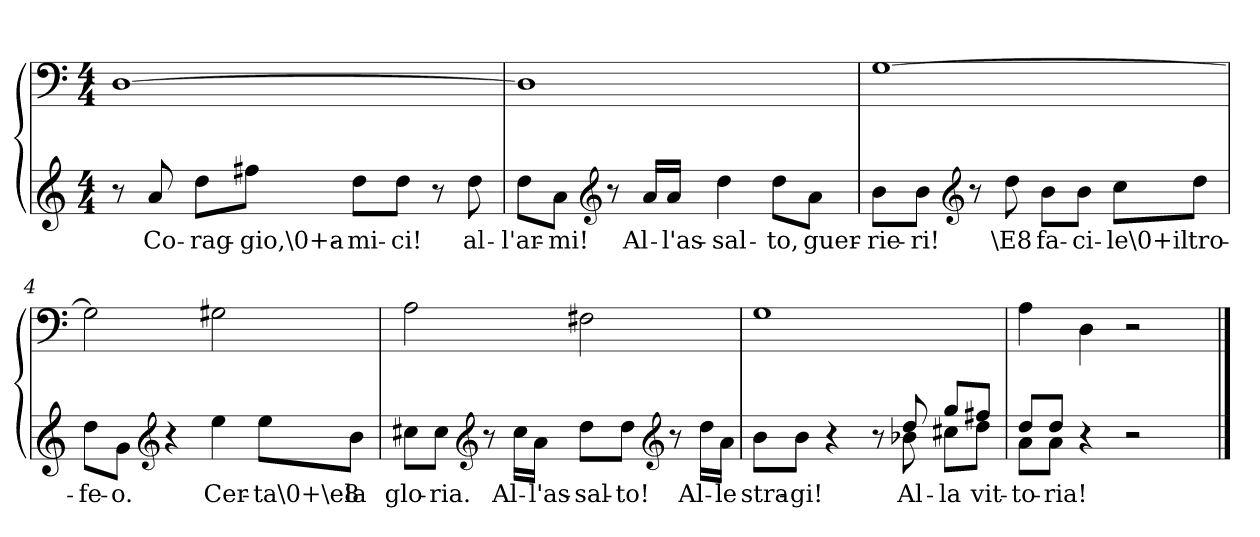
**kern	**text	**kern
*part1	*part1	*part1
*staff2	*staff2	*staff1
*clefG2	*	*clefF4
*k[]	*	*k[]
*C:	*	*C:
*M4/4	*	*M4/4
=1	=1	=1
8r	.	[1D\
8a/	Co-	.
8dd\L	-rag-	.
8ff#X\J	-gio,\0+a-	.
8dd\L	-mi-	.
8dd\J	-ci!	.
8r	.	.
8dd\	al-	.
=2	=2	=2
8dd\L	-l'ar-	1D\]
8a\J	-mi!	.
*clefG2	*	*
8r	.	.
16a/LL	Al-	.
16a/JJ	-l'as-	.
4dd\	-sal-	.
8dd\L	-to,	.
8a\J	guer-	.
=3	=3	=3
8b\L	-rie-	[1G\
8b\J	-ri!	.
*clefG2	*	*
8r	.	.
8dd\	\E8	.
8b\L	fa-	.
8b\J	-ci-	.
8cc\L	-le\0+il	.
8dd\J	tro-	.
=4	=4	=4
8dd\L	-fe-	2G\]
8g\J	-o.	.
*clefG2	*	*
4r	.	.
4ee\	Cer-	2G#X\
8ee\L	-ta\0+\e8	.
8b\J	la	.
=5	=5	=5
8cc#X\L	glo-	2A\
8cc#\J	-ria.	.
*clefG2	*	*
8r	.	.
16cc#\LL	Al-	.
16a\JJ	-l'as-	.
8dd\L	-sal-	2F#X\
8dd\J	-to!	.
*clefG2	*	*
8r	.	.
16dd\LL	Al-	.
16a\JJ	-le	.
=6	=6	=6
*^	*	*
8b\L	2ryy	stra-	1G\
8b\J	.	-gi!	.
4r	.	.	.
8r	8ryy	.	.
8dd/	8b-X\	Al-	.
8gg/L	8cc#X\L	-la	.
8ff#X/J	8dd\J	vit-	.
=7	=7	=7	=7
8dd/L	8a\L	-to-	4A\
8dd/J	8a\J	-ria!	.
2ryy	4r	.	4D\
.	2r	.	2r
4ryy	.	.	.
*v	*v	*	*
==	==	==
*-	*-	*-
